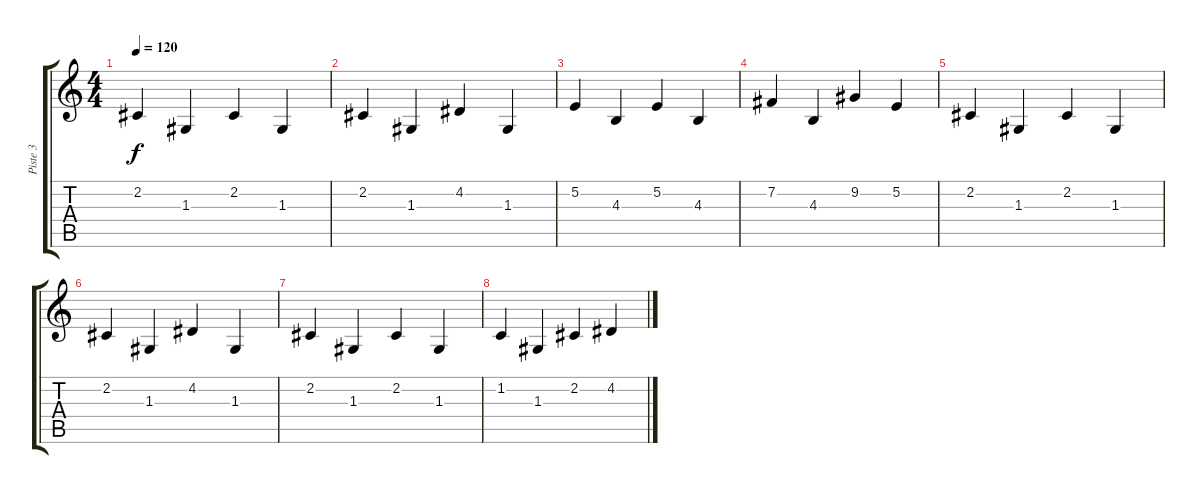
\track ("Piste 3" "Piste 3") {instrument fx1rain}
\staff {score tabs}
\tuning (E4 B3 G3 D3 A2 E2) {hide}
\ts (4 4)
\tempo 120
\clef g2
\ks c
2.2.4{dy f} 1.3.4 2.2.4 1.3.4 |
2.2.4 1.3.4 4.2.4 1.3.4 |
5.2.4 4.3.4 5.2.4 4.3.4 |
7.2.4 4.3.4 9.2.4 5.2.4 |
2.2.4 1.3.4 2.2.4 1.3.4 |
2.2.4 1.3.4 4.2.4 1.3.4 |
2.2.4 1.3.4 2.2.4 1.3.4 |
1.2.4 1.3.4 2.2.4 4.2.4
